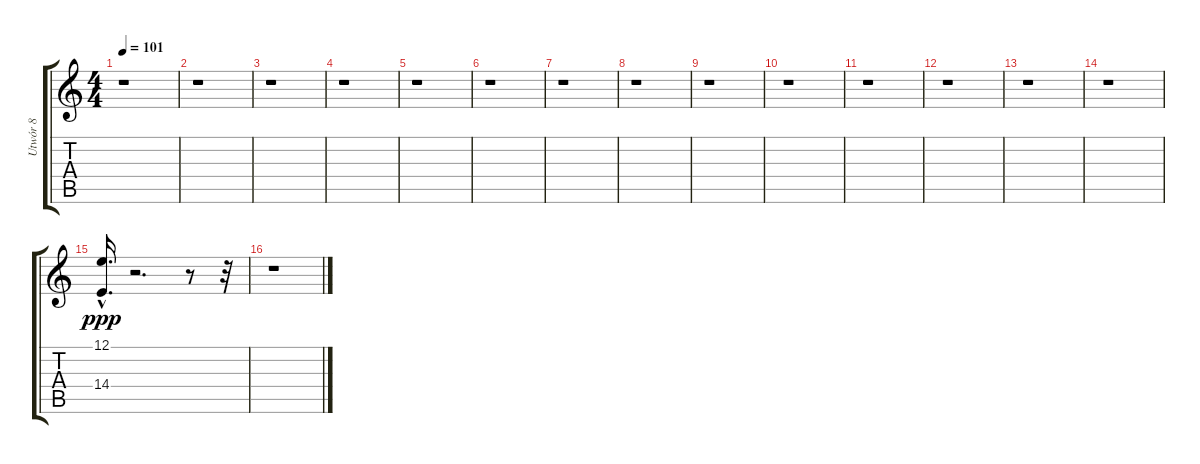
\track ("Utwór 8" "Utwór 8") {instrument orchestrahit}
\staff {score tabs}
\tuning (E4 B3 G3 D3 A2 E2) {hide}
\ts (4 4)
\tempo 101
\clef g2
\ks c
r.1{dy ppp instrument orchestrahit} |
r.1 |
r.1 |
r.1 |
r.1 |
r.1 |
r.1 |
r.1 |
r.1 |
r.1 |
r.1 |
r.1 |
r.1 |
r.1 |
(12.1{hac} 14.4{hac}).16{d} r.2{d} r.8 r.32 |
r.1
